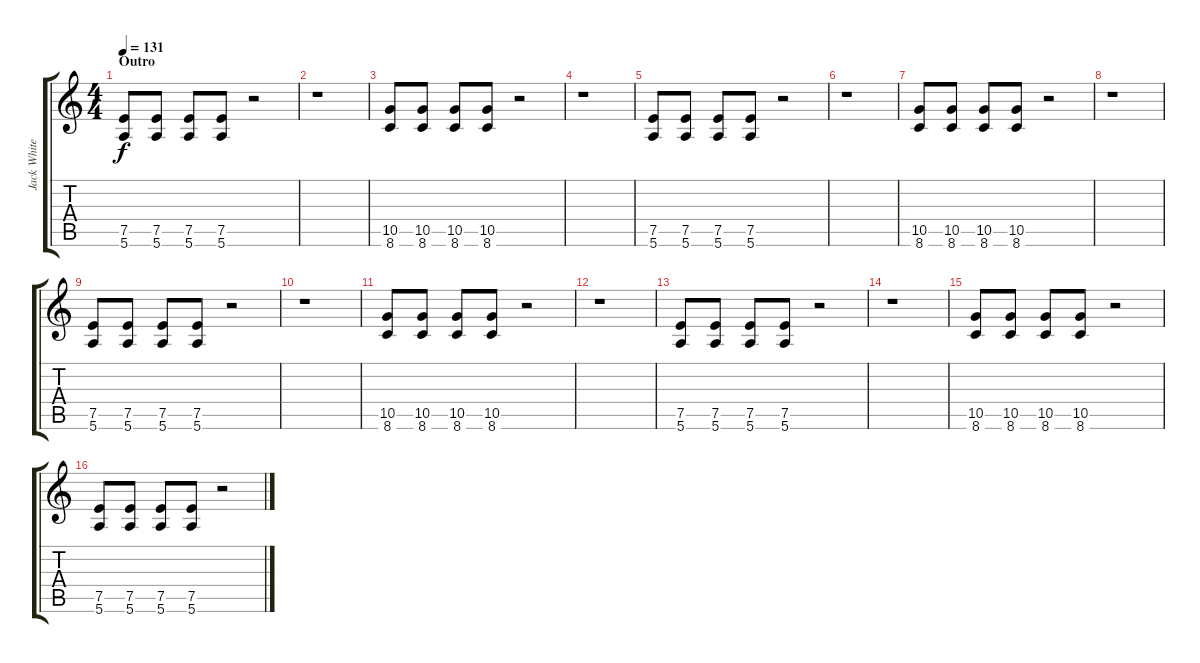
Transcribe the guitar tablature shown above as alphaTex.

\track ("Jack White" "Jack White") {instrument electricguitarclean}
\staff {score tabs}
\tuning (E4 B3 G3 D3 A2 E2) {hide}
\ts (4 4)
\section ("" "Outro")
\tempo 131
\clef g2
\ks c
(7.5 5.6).8{dy f} (7.5 5.6).8 (7.5 5.6).8 (7.5 5.6).8 r.2 |
r.1 |
(10.5 8.6).8 (10.5 8.6).8 (10.5 8.6).8 (10.5 8.6).8 r.2 |
r.1 |
(7.5 5.6).8 (7.5 5.6).8 (7.5 5.6).8 (7.5 5.6).8 r.2 |
r.1 |
(10.5 8.6).8 (10.5 8.6).8 (10.5 8.6).8 (10.5 8.6).8 r.2 |
r.1 |
(7.5 5.6).8 (7.5 5.6).8 (7.5 5.6).8 (7.5 5.6).8 r.2 |
r.1 |
(10.5 8.6).8 (10.5 8.6).8 (10.5 8.6).8 (10.5 8.6).8 r.2 |
r.1 |
(7.5 5.6).8 (7.5 5.6).8 (7.5 5.6).8 (7.5 5.6).8 r.2 |
r.1 |
(10.5 8.6).8 (10.5 8.6).8 (10.5 8.6).8 (10.5 8.6).8 r.2 |
(7.5 5.6).8 (7.5 5.6).8 (7.5 5.6).8 (7.5 5.6).8 r.2
